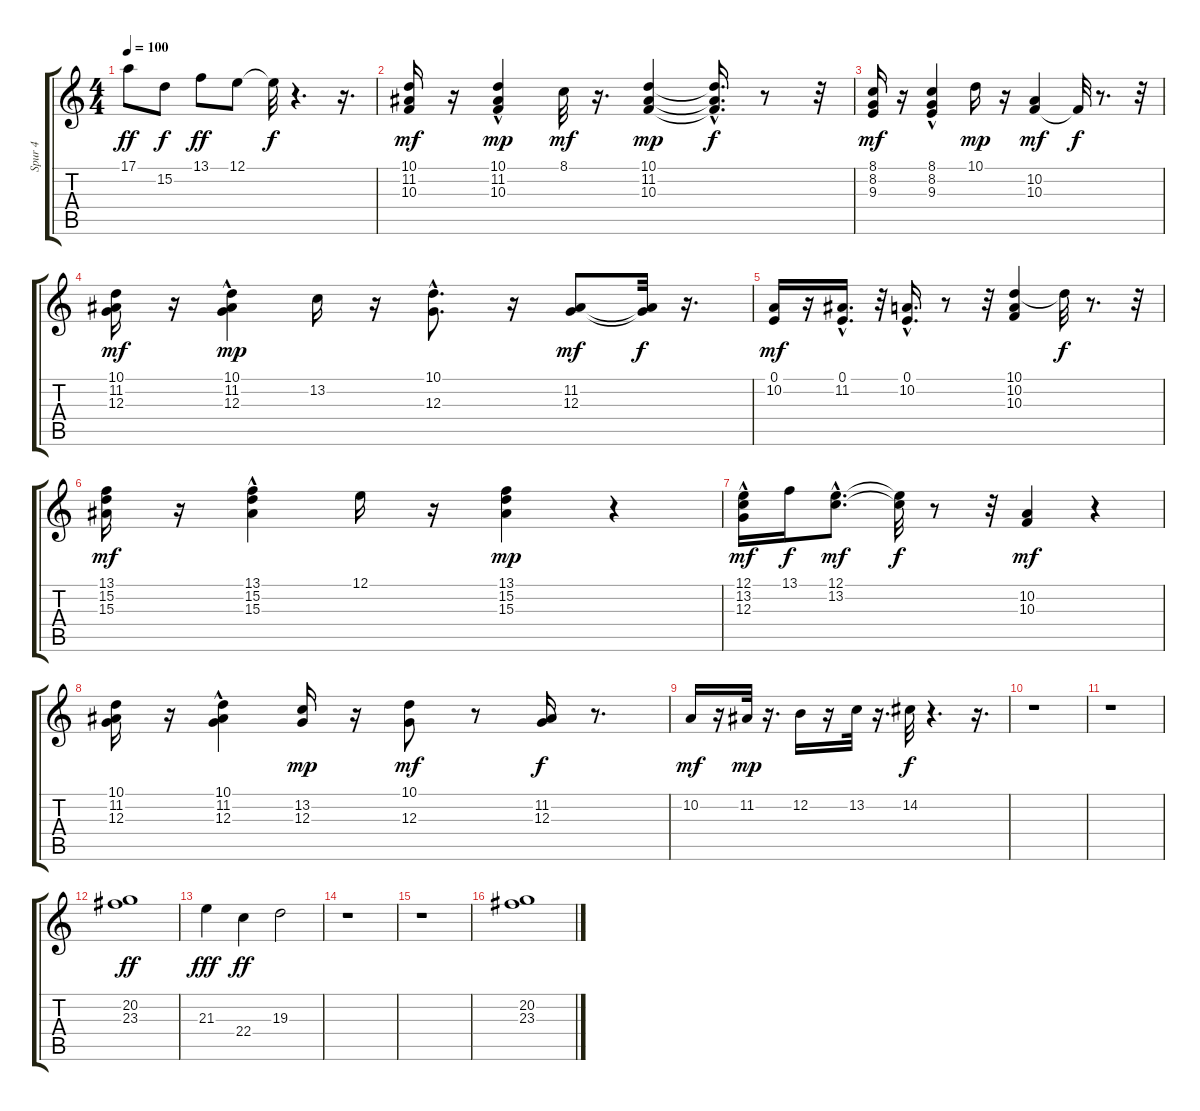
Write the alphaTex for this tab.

\track ("Spur 4" "Spur 4") {instrument accordion}
\staff {score tabs}
\tuning (E4 B3 G3 D3 A2 E2) {hide}
\ts (4 4)
\tempo 100
\clef g2
\ks c
17.1.8{dy ff} 15.2.8{dy f} 13.1.8{dy ff} 12.1.8 12.1{t}.32{dy f} r.4{d} r.16{d} |
(10.1 11.2 10.3).16{dy mf} r.16 (10.1{hac} 11.2 10.3).4{dy mp} 8.1.32{dy mf} r.16{d} (10.1 11.2 10.3).4{dy mp} (10.1{t} 11.2{t} 10.3{hac t}).16{d dy f} r.8 r.32 |
(8.1 8.2 9.3).16{dy mf} r.16 (8.1{hac} 8.2 9.3).4 10.1.16{dy mp} r.16 (10.2 10.3).4{dy mf} 10.3{t}.32{dy f} r.8{d} r.32 |
(10.1 11.2 12.3).16{dy mf} r.16 (10.1{hac} 11.2 12.3).4{dy mp} 13.2.16 r.16 (10.1{hac} 12.3).8{d} r.16 (11.2 12.3).8{dy mf} (11.2{t} 12.3{t}).32{dy f} r.16{d} |
(0.1 10.2).16{dy mf} r.16 (0.1{hac} 11.2{hac}).16{d} r.32 (0.1{hac} 10.2{hac}).16{d} r.8 r.32 (10.1 10.2 10.3).4 10.1{t}.32{dy f} r.8{d} r.32 |
(13.1 15.2 15.3).16{dy mf} r.16 (13.1{hac} 15.2 15.3).4 12.1.16 r.16 (13.1 15.2 15.3).4{dy mp} r.4 |
(12.1 13.2 12.3{hac}).16{dy mf} 13.1.16{dy f} (12.1{hac} 13.2{hac}).8{d dy mf} (12.1{t} 13.2{t}).32{dy f} r.8 r.32 (10.2 10.3).4{dy mf} r.4 |
(10.1 11.2 12.3).16 r.16 (10.1{hac} 11.2 12.3{hac}).4 (13.2 12.3).16{dy mp} r.16 (10.1 12.3).8{dy mf} r.8 (11.2 12.3).16{dy f} r.8{d} |
10.2.16{dy mf} r.16 11.2.32{dy mp} r.16{d} 12.2.16 r.16 13.2.32 r.16{d} 14.2.32{dy f} r.4{d} r.16{d} |
r.1 |
r.1 |
(20.2 23.3).1{dy ff} |
21.3.4{dy fff} 22.4.4{dy ff} 19.3.2 |
r.1 |
r.1 |
(20.2 23.3).1
